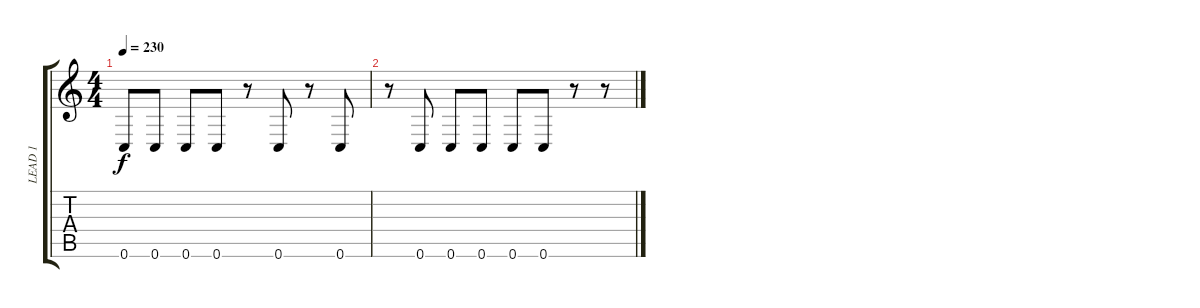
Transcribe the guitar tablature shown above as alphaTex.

\track ("LEAD 1" "LEAD 1") {instrument distortionguitar}
\staff {score tabs}
\tuning (D4 A3 F3 C3 G2 C2) {hide}
\ts (4 4)
\tempo 230
\clef g2
\ks c
0.6.8{dy f} 0.6.8 0.6.8 0.6.8 r.8 0.6.8 r.8 0.6.8 |
r.8 0.6.8 0.6.8 0.6.8 0.6.8 0.6.8 r.8 r.8
